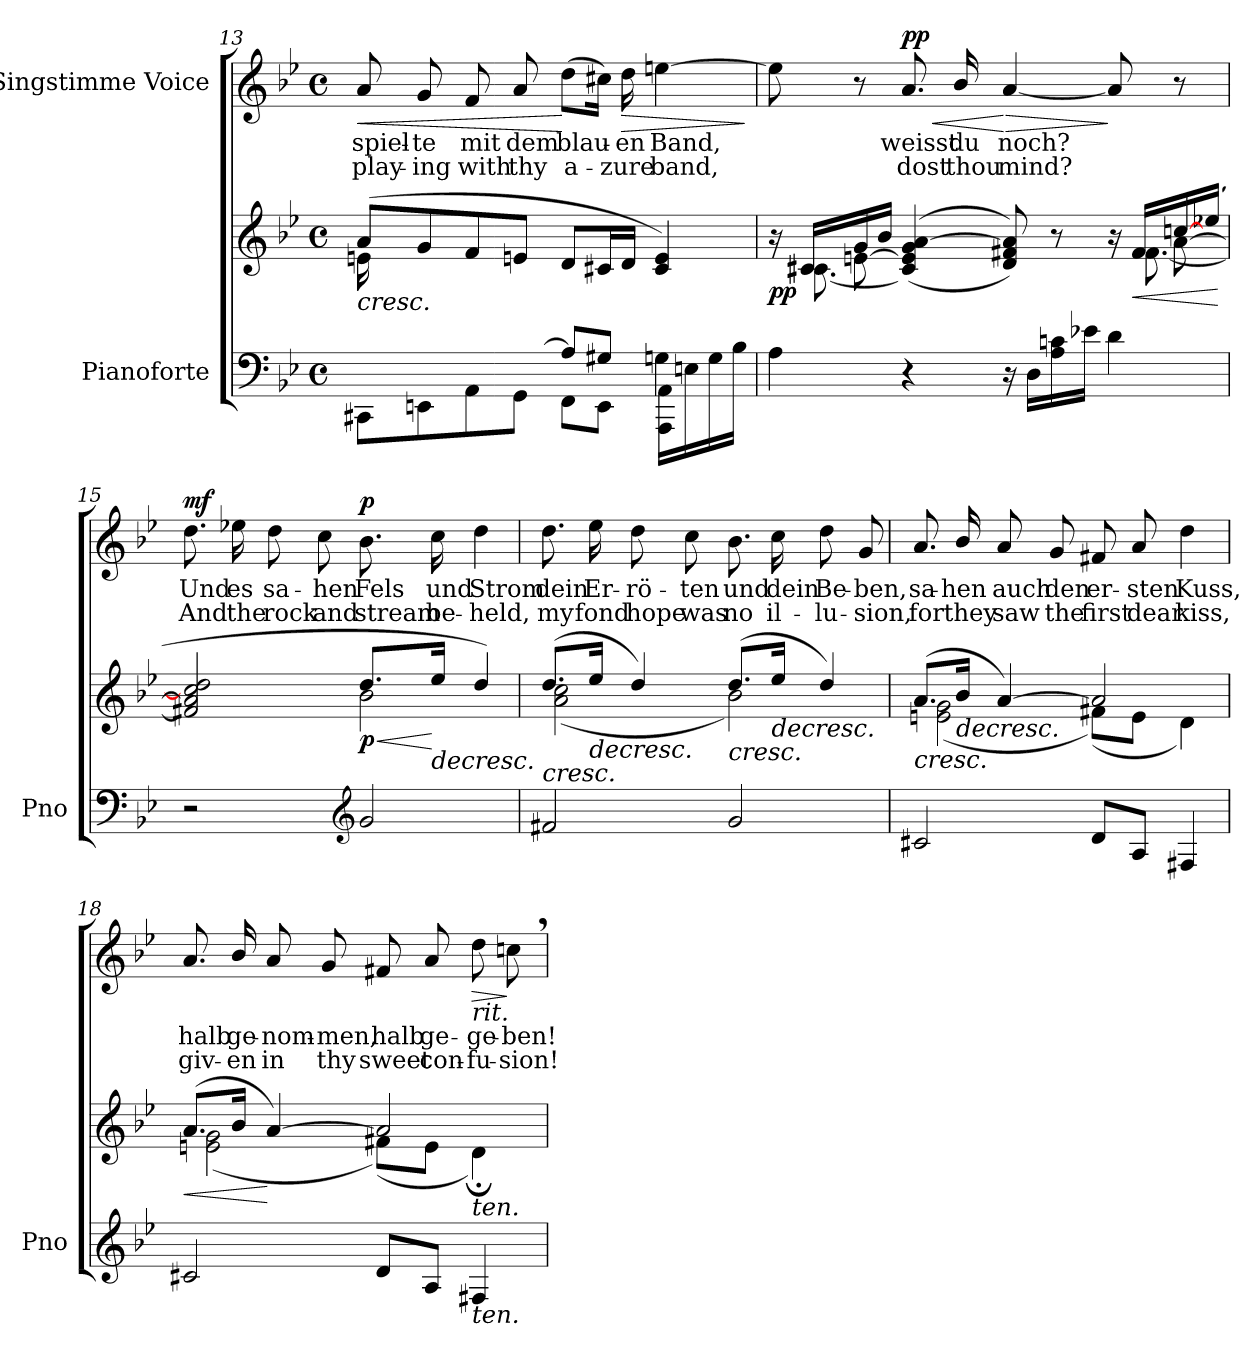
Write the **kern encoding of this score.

**kern	**kern	**dynam	**kern	**text	**text	**dynam
*part2	*part2	*part2	*part1	*part1	*part1	*part1
*staff3	*staff2	*staff2/3	*staff1	*staff1	*staff1	*staff1
*I"Pianoforte	*	*	*I"Singstimme Voice	*	*	*
*I'Pno	*	*	*	*	*	*
*clefF4	*clefG2	*	*clefG2	*	*	*
*k[b-e-]	*k[b-e-]	*	*k[b-e-]	*	*	*
*M4/4	*M4/4	*	*M4/4	*	*	*
*met(c)	*met(c)	*	*met(c)	*	*	*
=13	=13	=13	=13	=13	=13	=13
*^	*	*	*	*	*	*
!	!	!	!LO:HP:b	!	!LO:LY:b	!LO:LY:b	!LO:HP:b
*	*	*^	*	*	*	*	*
16ryy	8CC#X\L	(8a/L	16en\KL	<	8a/	spiel-	play-	<
8A/	.	.	2...ryy	.	.	.	.	.
!	!	!	!	!	!	!LO:LY:b	!LO:LY:b	!
.	8EEn\	8g/	.	.	8g/	-te	-ing	.
8A/	.	.	.	.	.	.	.	.
!	!	!	!	!	!	!LO:LY:b	!LO:LY:b	!
.	8AA\	8f/	.	.	8f/	mit	with	.
8A/	.	.	.	.	.	.	.	.
!	!	!	!	!	!	!LO:LY:b	!LO:LY:b	!
.	8GG\J	8en/J	.	.	8a/	dem	thy	.
[16A/Jk	.	.	.	.	.	.	.	.
!	!	!	!	!	!	!LO:LY:b	!LO:LY:b	!
8A/L]	8FF\L	8d/L	.	.	(8dd\L	blau-	a-	[
8G#X/J	8EE\J	16c#X/L	.	.	16cc#X\Jk)	.	.	.
!	!	!	!	!	!	!LO:LY:b	!LO:LY:b	!LO:HP:b
.	.	16d/JJ	.	.	16dd\	-en	-zure	>
!	!	!	!	!	!	!LO:LY:b	!LO:LY:b	!
4Gn\	16AAA\ 16AA\LL	4c#/ 4e/)	.	.	[4een\	Band,	band,	.
.	(16En\	.	.	.	.	.	.	.
.	16G\	.	.	.	.	.	.	.
.	16B-\JJ	.	.	.	.	.	.	.
*v	*v	*	*	*	*	*	*	*
*	*v	*v	*	*	*	*	*
.	.	.	.	.	.	]
=14	=14	=14	=14	=14	=14	=14
*	*^	*	*	*	*	*
*	*	*^	*	*	*	*	*
!	!	!	!	!LO:DY:b	!	!	!	!
4A\	16r	16ryy	8ryy	pp	8ee\]	.	.	.
.	16c#X/LL	[8.c#\	.	.	.	.	.	.
.	16g/	.	[8en\	.	8r	.	.	.
.	16b-/JJ)	.	.	.	.	.	.	.
!	!	!	!	!	!	!LO:LY:b	!LO:LY:b	!LO:HP:b
!	!	!	!	!	!	!	!	!LO:DY:n=1:a
4r	(<(<4c#/] 4e/] 4g/ [4a/	4ryy	4ryy	.	8.a/	weisst	dost	< pp
!	!	!	!	!	!	!LO:LY:b	!LO:LY:b	!
.	.	.	.	.	16b-/	du	thou	.
!	!	!	!	!	!	!LO:LY:b	!LO:LY:b	!LO:HP:n=1:b
16r	8d/ 8f#X/ 8a/]))	4ryy	4ryy	.	[4a/	noch?	mind?	[ >
(16D\LL	.	.	.	.	.	.	.	.
16A\ 16cn\	8r	.	.	.	.	.	.	.
16e-X\JJ	.	.	.	.	.	.	.	.
4d\	16r	16ryy	8ryy	.	8a/]	.	.	]
!	!	!	!	!LO:HP:b	!	!	!	!
.	16f#/LL	[8.f#\	.	<	.	.	.	.
.	[<16ccn/	.	[<8a\	.	8r	.	.	.
.	(16ee-X/JJ	.	.	.	.	.	.	.
*	*v	*v	*v	*	*	*	*	*
.	.	[	.	.	.	.
!!LO:LB:g=z
=15	=15	=15	=15	=15	=15	=15
*	*^	*	*	*	*	*
!	!	!	!LO:DY:b	!	!LO:LY:b	!LO:LY:b	!
!	!	!	!LO:DY:n=1:a	!	!	!	!LO:DY:a
2r	2f#X/] 2a/] 2cc/] 2dd/	2ryy	mf sf	8.dd\	Und	And	mf
!	!	!	!	!	!LO:LY:b	!LO:LY:b	!
.	.	.	.	16ee-X\	es	the	.
!	!	!	!	!	!LO:LY:b	!LO:LY:b	!
.	.	.	.	8dd\	sa-	rock	.
!	!	!	!	!	!LO:LY:b	!LO:LY:b	!
.	.	.	.	8cc\	-hen	and	.
*clefG2	*	*	*	*	*	*	*
!	!	!	!LO:HP:b	!	!LO:LY:b	!LO:LY:b	!
!	!	!	!LO:DY:n=2:b	!	!	!	!LO:DY:a
2g/	(8.dd/L	2b-\)	< p	8.b-\	Fels	stream	p
!	!	!	!LO:HP:n=1:b	!	!LO:LY:b	!LO:LY:b	!
.	16ee-/Jk	.	[ >	16cc\	und	be-	.
!	!	!	!	!	!LO:LY:b	!LO:LY:b	!
.	4dd/)	.	.	4dd\	Strom	-held,	.
*	*v	*v	*	*	*	*	*
.	.	[	.	.	.	.
=16	=16	=16	=16	=16	=16	=16
!	!	!LO:HP:b	!	!LO:LY:b	!LO:LY:b	!
*	*^	*	*	*	*	*
2f#X/	(8.dd/L	(2a\ 2cc\	<	8.dd\	dein	my	.
!	!	!	!LO:HP:n=1:b	!	!LO:LY:b	!LO:LY:b	!
.	16ee-/Jk	.	] >	16ee-\	Er-	fond	.
!	!	!	!	!	!LO:LY:b	!LO:LY:b	!
.	4dd/)	.	[	8dd\	-rö-	hope	.
!	!	!	!	!	!LO:LY:b	!LO:LY:b	!
.	.	.	.	8cc\	-ten	was	.
!	!	!	!LO:HP:b	!	!LO:LY:b	!LO:LY:b	!
2g/	(8.dd/L	2b-\)	<	8.b-\	und	no	.
!	!	!	!LO:HP:n=1:b	!	!LO:LY:b	!LO:LY:b	!
.	16ee-/Jk	.	] >	16cc\	dein	il-	.
!	!	!	!	!	!LO:LY:b	!LO:LY:b	!
.	4dd/)	.	[	8dd\	Be-	-lu-	.
!	!	!	!	!	!LO:LY:b	!LO:LY:b	!
.	.	.	.	8g/	-ben,	-sion,	.
!!LO:LB:g=z
=17	=17	=17	=17	=17	=17	=17	=17
!	!	!	!LO:HP:b	!	!LO:LY:b	!LO:LY:b	!
2c#X/	(8.a/L	(2en\ 2g\	<	8.a/	sa-	for	.
!	!	!	!LO:HP:n=1:b	!	!LO:LY:b	!LO:LY:b	!
.	16b-/Jk	.	] >	16b-/	-hen	they	.
!	!	!	!	!	!LO:LY:b	!LO:LY:b	!
.	[4a/)	.	[	8a/	auch	saw	.
!	!	!	!	!	!LO:LY:b	!LO:LY:b	!
.	.	.	.	8g/	den	the	.
!	!	!	!	!	!LO:LY:b	!LO:LY:b	!
8d/L	2a/]	(8f#X\L)	.	8f#X/	er-	first	.
!	!	!	!	!	!LO:LY:b	!LO:LY:b	!
8A/J	.	8e\J	.	8a/	-sten	dear	.
!	!	!	!	!	!LO:LY:b	!LO:LY:b	!
4F#X/	.	4d\)	.	4dd\	Kuss,	kiss,	.
=18	=18	=18	=18	=18	=18	=18	=18
!	!	!	!LO:HP:b	!	!LO:LY:b	!LO:LY:b	!
2c#X/	(8.a/L	(2en\ 2g\	<	8.a/	halb	giv-	.
!	!	!	!	!	!LO:LY:b	!LO:LY:b	!
.	16b-/Jk	.	]	16b-/	ge-	-en	.
!	!	!	!	!	!LO:LY:b	!LO:LY:b	!
.	[4a/)	.	[	8a/	-nom-	in	.
!	!	!	!	!	!LO:LY:b	!LO:LY:b	!
.	.	.	.	8g/	-men,	thy	.
!	!	!	!	!	!LO:LY:b	!LO:LY:b	!
8d/L	2a/]	(8f#X\L)	.	8f#X/	halb	sweet	.
!	!	!	!	!	!LO:LY:b	!LO:LY:b	!
8A/J	.	8e\J	.	8a/	ge-	con-	.
!	!	!	!	!LO:TX:b:i:t=rit.	!	!	!
!	!	!LO:TX:b:i:t=ten.	!	!	!	!	!
!LO:TX:b:i:t=ten.	!	!	!	!	!	!	!
!	!	!	!	!	!LO:LY:b	!LO:LY:b	!LO:HP:b
4F#X/	.	4d;<\)	.	8dd\	-ge-	-fu-	>
!	!	!	!	!	!LO:LY:b	!LO:LY:b	!
.	.	.	.	8ccn,\	-ben!	-sion!	]
*	*v	*v	*	*	*	*	*
=	=	=	=	=	=	=
*-	*-	*-	*-	*-	*-	*-
